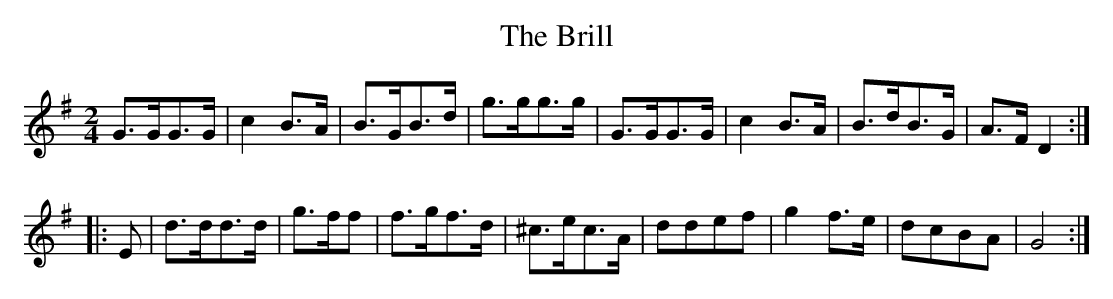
X:1
T:Brill, The
M:2/4
L:1/8
K:G
G>GG>G|c2 B>A|B>GB>d|g>gg>g|G>GG>G|c2 B>A|B>dB>G|A>F D2:|
|:E|d>dd>d|g>ff|f>gf>d|^c>ec>A|ddef|g2 f>e|dcBA|G4:|]
